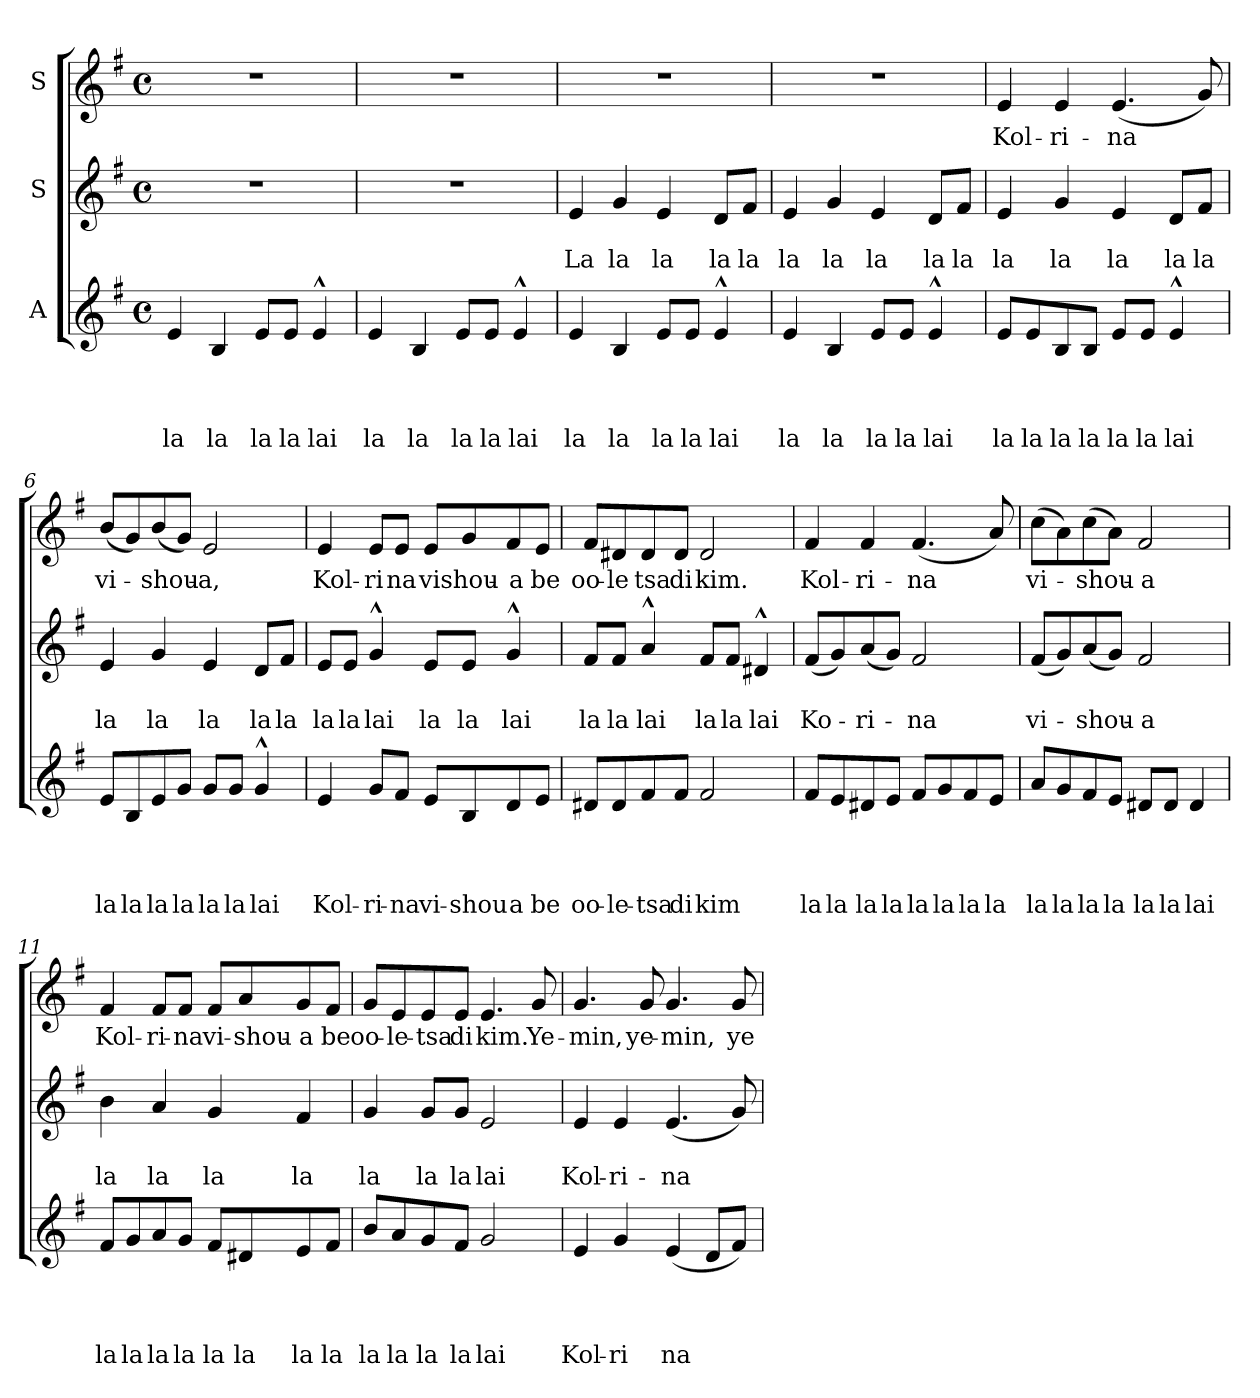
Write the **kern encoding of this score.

**kern	**text	**text	**text	**text	**kern	**text	**text	**kern	**text
*part3	*part3	*part3	*part3	*part3	*part2	*part2	*part2	*part1	*part1
*staff3	*staff3	*staff3	*staff3	*staff3	*staff2	*staff2	*staff2	*staff1	*staff1
*I"A	*	*	*	*	*I"S	*	*	*I"S	*
*clefG2	*	*	*	*	*clefG2	*	*	*clefG2	*
*k[f#]	*	*	*	*	*k[f#]	*	*	*k[f#]	*
*G:	*	*	*	*	*G:	*	*	*G:	*
*M4/4	*	*	*	*	*M4/4	*	*	*M4/4	*
*met(c)	*	*	*	*	*met(c)	*	*	*met(c)	*
=1	=1	=1	=1	=1	=1	=1	=1	=1	=1
!	!	!	!	!LO:LY:b	!	!	!	!	!
4e/	.	.	.	la	1r	.	.	1r	.
!	!	!	!	!LO:LY:b	!	!	!	!	!
4B/	.	.	.	la	.	.	.	.	.
!	!	!	!	!LO:LY:b	!	!	!	!	!
8e/L	.	.	.	la	.	.	.	.	.
!	!	!	!	!LO:LY:b	!	!	!	!	!
8e/J	.	.	.	la	.	.	.	.	.
!	!	!	!	!LO:LY:b	!	!	!	!	!
4e^^</	.	.	.	lai	.	.	.	.	.
=2	=2	=2	=2	=2	=2	=2	=2	=2	=2
!	!	!	!	!LO:LY:b	!	!	!	!	!
4e/	.	.	.	la	1r	.	.	1r	.
!	!	!	!	!LO:LY:b	!	!	!	!	!
4B/	.	.	.	la	.	.	.	.	.
!	!	!	!	!LO:LY:b	!	!	!	!	!
8e/L	.	.	.	la	.	.	.	.	.
!	!	!	!	!LO:LY:b	!	!	!	!	!
8e/J	.	.	.	la	.	.	.	.	.
!	!	!	!	!LO:LY:b	!	!	!	!	!
4e^^</	.	.	.	lai	.	.	.	.	.
=3	=3	=3	=3	=3	=3	=3	=3	=3	=3
!	!	!	!	!LO:LY:b	!	!	!LO:LY:b	!	!
4e/	.	.	.	la	4e/	.	La	1r	.
!	!	!	!	!LO:LY:b	!	!	!LO:LY:b	!	!
4B/	.	.	.	la	4g/	.	la	.	.
!	!	!	!	!LO:LY:b	!	!	!LO:LY:b	!	!
8e/L	.	.	.	la	4e/	.	la	.	.
!	!	!	!	!LO:LY:b	!	!	!	!	!
8e/J	.	.	.	la	.	.	.	.	.
!	!	!	!	!LO:LY:b	!	!	!LO:LY:b	!	!
4e^^</	.	.	.	lai	8d/L	.	la	.	.
!	!	!	!	!	!	!	!LO:LY:b	!	!
.	.	.	.	.	8f#/J	.	la	.	.
=4	=4	=4	=4	=4	=4	=4	=4	=4	=4
!	!	!	!	!LO:LY:b	!	!	!LO:LY:b	!	!
4e/	.	.	.	la	4e/	.	la	1r	.
!	!	!	!	!LO:LY:b	!	!	!LO:LY:b	!	!
4B/	.	.	.	la	4g/	.	la	.	.
!	!	!	!	!LO:LY:b	!	!	!LO:LY:b	!	!
8e/L	.	.	.	la	4e/	.	la	.	.
!	!	!	!	!LO:LY:b	!	!	!	!	!
8e/J	.	.	.	la	.	.	.	.	.
!	!	!	!	!LO:LY:b	!	!	!LO:LY:b	!	!
4e^^</	.	.	.	lai	8d/L	.	la	.	.
!	!	!	!	!	!	!	!LO:LY:b	!	!
.	.	.	.	.	8f#/J	.	la	.	.
=5	=5	=5	=5	=5	=5	=5	=5	=5	=5
!	!	!	!	!LO:LY:b	!	!	!LO:LY:b	!	!LO:LY:b
8e/L	.	.	.	la	4e/	.	la	4e/	Kol-
!	!	!	!	!LO:LY:b	!	!	!	!	!
8e/	.	.	.	la	.	.	.	.	.
!	!	!	!	!LO:LY:b	!	!	!LO:LY:b	!	!LO:LY:b
8B/	.	.	.	la	4g/	.	la	4e/	-ri-
!	!	!	!	!LO:LY:b	!	!	!	!	!
8B/J	.	.	.	la	.	.	.	.	.
!	!	!	!	!LO:LY:b	!	!	!LO:LY:b	!	!LO:LY:b
8e/L	.	.	.	la	4e/	.	la	(<4.e/	-na
!	!	!	!	!LO:LY:b	!	!	!	!	!
8e/J	.	.	.	la	.	.	.	.	.
!	!	!	!	!LO:LY:b	!	!	!LO:LY:b	!	!
4e^^</	.	.	.	lai	8d/L	.	la	.	.
!	!	!	!	!	!	!	!LO:LY:b	!	!
.	.	.	.	.	8f#/J	.	la	8g/)	.
!!LO:LB:g=z
=6	=6	=6	=6	=6	=6	=6	=6	=6	=6
!	!	!	!	!LO:LY:b	!	!	!LO:LY:b	!	!LO:LY:b
8e/L	.	.	.	la	4e/	.	la	(<8b/L	vi-
!	!	!	!	!LO:LY:b	!	!	!	!	!
8B/	.	.	.	la	.	.	.	8g/)	.
!	!	!	!	!LO:LY:b	!	!	!LO:LY:b	!	!LO:LY:b
8e/	.	.	.	la	4g/	.	la	(<8b/	-shou-
!	!	!	!	!LO:LY:b	!	!	!	!	!
8g/J	.	.	.	la	.	.	.	8g/J)	.
!	!	!	!	!LO:LY:b	!	!	!LO:LY:b	!	!LO:LY:b
8g/L	.	.	.	la	4e/	.	la	2e/	-a,
!	!	!	!	!LO:LY:b	!	!	!	!	!
8g/J	.	.	.	la	.	.	.	.	.
!	!	!	!	!LO:LY:b	!	!	!LO:LY:b	!	!
4g^^</	.	.	.	lai	8d/L	.	la	.	.
!	!	!	!	!	!	!	!LO:LY:b	!	!
.	.	.	.	.	8f#/J	.	la	.	.
=7	=7	=7	=7	=7	=7	=7	=7	=7	=7
!	!	!	!	!LO:LY:b	!	!	!LO:LY:b	!	!LO:LY:b
4e/	.	.	.	Kol-	8e/L	.	la	4e/	Kol-
!	!	!	!	!	!	!	!LO:LY:b	!	!
.	.	.	.	.	8e/J	.	la	.	.
!	!	!	!	!LO:LY:b	!	!	!LO:LY:b	!	!LO:LY:b
8g/L	.	.	.	-ri-	4g^^</	.	lai	8e/L	-ri
!	!	!	!	!LO:LY:b	!	!	!	!	!LO:LY:b
8f#/J	.	.	.	-na	.	.	.	8e/J	na
!	!	!	!	!LO:LY:b	!	!	!LO:LY:b	!	!LO:LY:b
8e/L	.	.	.	vi-	8e/L	.	la	8e/L	vishou-
!	!	!	!	!LO:LY:b	!	!	!LO:LY:b	!	!
8B/	.	.	.	-shou	8e/J	.	la	8g/	.
!	!	!	!	!LO:LY:b	!	!	!LO:LY:b	!	!LO:LY:b
8d/	.	.	.	a	4g^^</	.	lai	8f#/	-a
!	!	!	!	!LO:LY:b	!	!	!	!	!LO:LY:b
8e/J	.	.	.	be	.	.	.	8e/J	be
=8	=8	=8	=8	=8	=8	=8	=8	=8	=8
!	!	!	!	!LO:LY:b	!	!	!LO:LY:b	!	!LO:LY:b
8d#X/L	.	.	.	oo-	8f#/L	.	la	8f#/L	oo-
!	!	!	!	!LO:LY:b	!	!	!LO:LY:b	!	!LO:LY:b
8d#/	.	.	.	-le-	8f#/J	.	la	8d#X/	-le
!	!	!	!	!LO:LY:b	!	!	!LO:LY:b	!	!LO:LY:b
8f#/	.	.	.	-tsa	4a^^</	.	lai	8d#/	tsa
!	!	!	!	!LO:LY:b	!	!	!	!	!LO:LY:b
8f#/J	.	.	.	di	.	.	.	8d#/J	di
!	!	!	!	!LO:LY:b	!	!	!LO:LY:b	!	!LO:LY:b
2f#/	.	.	.	kim	8f#/L	.	la	2d#/	kim.
!	!	!	!	!	!	!	!LO:LY:b	!	!
.	.	.	.	.	8f#/J	.	la	.	.
!	!	!	!	!	!	!	!LO:LY:b	!	!
.	.	.	.	.	4d#X^^</	.	lai	.	.
=9	=9	=9	=9	=9	=9	=9	=9	=9	=9
!	!	!	!	!LO:LY:b	!	!	!LO:LY:b	!	!LO:LY:b
8f#/L	.	.	.	la	(<8f#/L	.	Ko-	4f#/	Kol-
!	!	!	!	!LO:LY:b	!	!	!	!	!
8e/	.	.	.	la	8g/)	.	.	.	.
!	!	!	!	!LO:LY:b	!	!	!LO:LY:b	!	!LO:LY:b
8d#X/	.	.	.	la	(<8a/	.	-ri-	4f#/	-ri-
!	!	!	!	!LO:LY:b	!	!	!	!	!
8e/J	.	.	.	la	8g/J)	.	.	.	.
!	!	!	!	!LO:LY:b	!	!	!LO:LY:b	!	!LO:LY:b
8f#/L	.	.	.	la	2f#/	.	-na	(<4.f#/	-na
!	!	!	!	!LO:LY:b	!	!	!	!	!
8g/	.	.	.	la	.	.	.	.	.
!	!	!	!	!LO:LY:b	!	!	!	!	!
8f#/	.	.	.	la	.	.	.	.	.
!	!	!	!	!LO:LY:b	!	!	!	!	!
8e/J	.	.	.	la	.	.	.	8a/)	.
=10	=10	=10	=10	=10	=10	=10	=10	=10	=10
!	!	!	!	!LO:LY:b	!	!	!LO:LY:b	!	!LO:LY:b
8a/L	.	.	.	la	(<8f#/L	.	vi-	(>8cc\L	vi-
!	!	!	!	!LO:LY:b	!	!	!	!	!
8g/	.	.	.	la	8g/)	.	.	8a\)	.
!	!	!	!	!LO:LY:b	!	!	!LO:LY:b	!	!LO:LY:b
8f#/	.	.	.	la	(<8a/	.	-shou-	(>8cc\	-shou-
!	!	!	!	!LO:LY:b	!	!	!	!	!
8e/J	.	.	.	la	8g/J)	.	.	8a\J)	.
!	!	!	!	!LO:LY:b	!	!	!LO:LY:b	!	!LO:LY:b
8d#X/L	.	.	.	la	2f#/	.	-a	2f#/	-a
!	!	!	!	!LO:LY:b	!	!	!	!	!
8d#/J	.	.	.	la	.	.	.	.	.
!	!	!	!	!LO:LY:b	!	!	!	!	!
4d#/	.	.	.	lai	.	.	.	.	.
!!LO:LB:g=z
=11	=11	=11	=11	=11	=11	=11	=11	=11	=11
!	!	!	!	!LO:LY:b	!	!	!LO:LY:b	!	!LO:LY:b
8f#/L	.	.	.	la	4b\	.	la	4f#/	Kol-
!	!	!	!	!LO:LY:b	!	!	!	!	!
8g/	.	.	.	la	.	.	.	.	.
!	!	!	!	!LO:LY:b	!	!	!LO:LY:b	!	!LO:LY:b
8a/	.	.	.	la	4a/	.	la	8f#/L	-ri-
!	!	!	!	!LO:LY:b	!	!	!	!	!LO:LY:b
8g/J	.	.	.	la	.	.	.	8f#/J	-na
!	!	!	!	!LO:LY:b	!	!	!LO:LY:b	!	!LO:LY:b
8f#/L	.	.	.	la	4g/	.	la	8f#/L	vi-
!	!	!	!	!LO:LY:b	!	!	!	!	!LO:LY:b
8d#X/	.	.	.	la	.	.	.	8a/	-shou-
!	!	!	!	!LO:LY:b	!	!	!LO:LY:b	!	!LO:LY:b
8e/	.	.	.	la	4f#/	.	la	8g/	-a
!	!	!	!	!LO:LY:b	!	!	!	!	!LO:LY:b
8f#/J	.	.	.	la	.	.	.	8f#/J	be
=12	=12	=12	=12	=12	=12	=12	=12	=12	=12
!	!	!	!	!LO:LY:b	!	!	!LO:LY:b	!	!LO:LY:b
8b/L	.	.	.	la	4g/	.	la	8g/L	oo-
!	!	!	!	!LO:LY:b	!	!	!	!	!LO:LY:b
8a/	.	.	.	la	.	.	.	8e/	-le-
!	!	!	!	!LO:LY:b	!	!	!LO:LY:b	!	!LO:LY:b
8g/	.	.	.	la	8g/L	.	la	8e/	-tsa
!	!	!	!	!LO:LY:b	!	!	!LO:LY:b	!	!LO:LY:b
8f#/J	.	.	.	la	8g/J	.	la	8e/J	di
!	!	!	!	!LO:LY:b	!	!	!LO:LY:b	!	!LO:LY:b
2g/	.	.	.	lai	2e/	.	lai	4.e/	kim.
!	!	!	!	!	!	!	!	!	!LO:LY:b
.	.	.	.	.	.	.	.	8g/	Ye-
=13	=13	=13	=13	=13	=13	=13	=13	=13	=13
!	!	!	!	!LO:LY:b	!	!	!LO:LY:b	!	!LO:LY:b
4e/	.	.	.	Kol-	4e/	.	Kol-	4.g/	-min,
!	!	!	!	!LO:LY:b	!	!	!LO:LY:b	!	!
4g/	.	.	.	-ri	4e/	.	-ri-	.	.
!	!	!	!	!	!	!	!	!	!LO:LY:b
.	.	.	.	.	.	.	.	8g/	ye-
!	!	!	!	!LO:LY:b	!	!	!LO:LY:b	!	!LO:LY:b
(<4e/	.	.	.	na	(<4.e/	.	-na	4.g/	-min,
8d/L	.	.	.	.	.	.	.	.	.
!	!	!	!	!	!	!	!	!	!LO:LY:b
8f#/J)	.	.	.	.	8g/)	.	.	8g/	ye-
=	=	=	=	=	=	=	=	=	=
*-	*-	*-	*-	*-	*-	*-	*-	*-	*-
